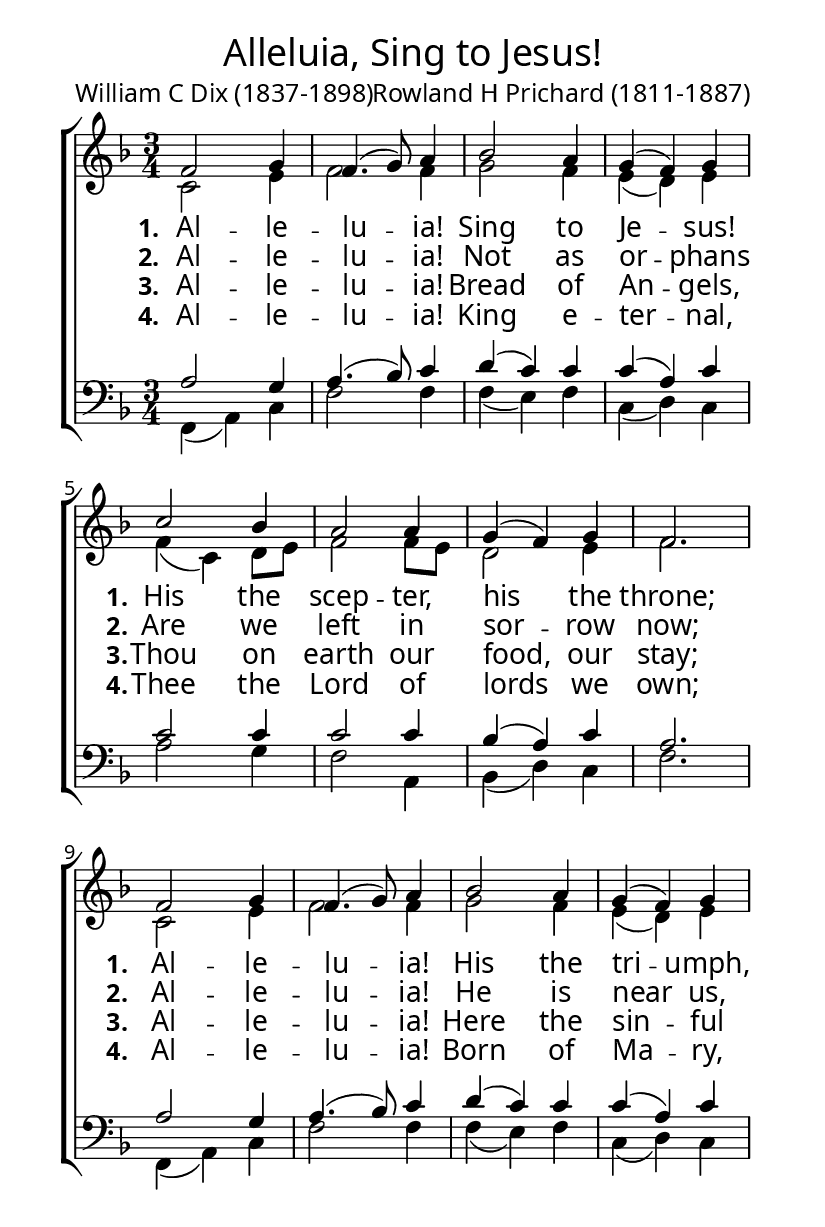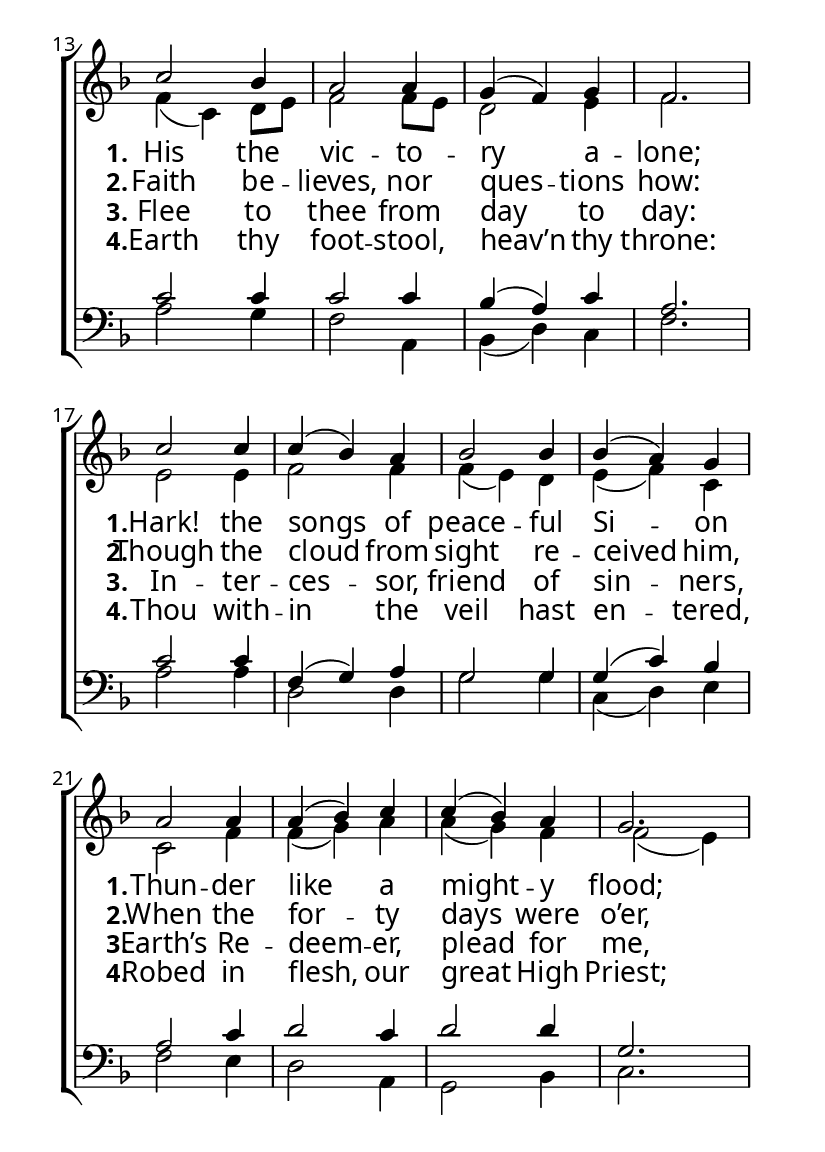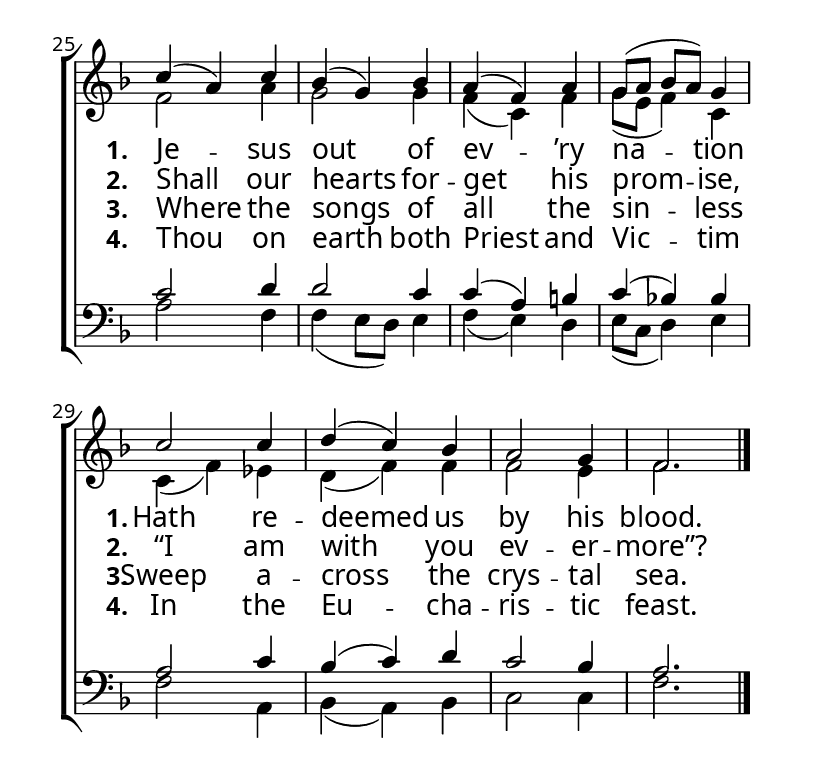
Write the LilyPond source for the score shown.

\version "2.14.2"
%\include "../util.ly"
\include "inc-header.ly"
\header {
  title = \markup{\override #'(font-name . "Garamond Premr Pro"){ \abs-fontsize #18 "Alleluia, Sing to Jesus!"}}
  composer = \markup"Rowland H Prichard (1811-1887)"
  poet = \markup "William C Dix (1837-1898)"
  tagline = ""
}
global = {
  \key f \major
  \time 3/4
  %\dynamicUp
  %\set crescendoSpanner = #'dashed-line
  %\set midiInstrument = "recorder"
  \autoBeamOff
  \override DynamicTextSpanner #'style = #'none
}

sopMusic = \relative c' {
  f2 g4 | f4.( g8) a4 | bes2 a4 | g( f) g | c2 bes4 | a2 a4 | g( f) g f2. |
  f2 g4 | f4.( g8) a4 | bes2 a4 | g( f) g | c2 bes4 | a2 a4 | g( f) g f2. |
  c'2 c4 | c( bes) a | bes2 bes4 | bes( a) g | a2 a4 | a( bes) c | c( bes) a | g2. |
  c4( a) c | bes( g) bes | a( f) a | g8([ a] bes[ a]) g4 | c2 c4 | d( c) bes | a2 g4 | f2.
  \bar "|."
}
sopWords = \lyricmode {
  \set stanza = "1. " \set shortVocalName = "1. "
  Al -- le -- lu -- ia!
  Sing to Je -- sus!
  His the scep -- ter, his the throne;
  Al -- le -- lu -- ia!
  His the tri -- umph,
  His the vic -- to -- ry a -- lone;
  Hark! the songs of peace -- ful Si -- on
  Thun -- der like a might -- y flood;
  Je -- sus out of ev -- ’ry na -- tion
  Hath re -- deemed us by his blood.
}

sopWordsII = \lyricmode {
  \set stanza = "2. " \set shortVocalName = "2. "
  Al -- le -- lu -- ia!
  Not as or -- phans
  Are we left in sor -- row now;
  Al -- le -- lu -- ia!
  He is near us,
  Faith be -- lieves, nor ques -- tions how:
  Though the cloud from sight re -- ceived him,
  When the for -- ty days were o’er,
  Shall our hearts for -- get his prom -- ise,
  “I am with you ev -- er -- more”?
}

sopWordsIII = \lyricmode {
  \set stanza = "3. " \set shortVocalName = "3. "
  Al -- le -- lu -- ia!
  Bread of An -- gels,
  Thou on earth our food, our stay;
  Al -- le -- lu -- ia!
  Here the sin -- ful
  Flee to thee from day to day:
  In -- ter -- ces -- sor, friend of sin -- ners,
  Earth’s Re -- deem -- er, plead for me,
  Where the songs of all the sin -- less
  Sweep a -- cross the crys -- tal sea.
}

sopWordsIV = \lyricmode {
  \set stanza = "4. " \set shortVocalName = "4. "
  Al -- le -- lu -- ia!
  King e -- ter -- nal,
  Thee the Lord of lords we own;
  Al -- le -- lu -- ia!
  Born of Ma -- ry,
  Earth thy foot -- stool, heav’n thy throne:
  Thou with -- in the veil hast en -- tered,
  Robed in flesh, our great High Priest;
  Thou on earth both Priest and Vic -- tim
  In the Eu -- cha -- ris -- tic feast.
}

altoMusic = \relative c' {
  c2 e4 | f2 f4 | g2 f4 | e( d) e | f( c) d8[ e] | f2 f8[ e] | d2 e4 | f2. |
  c2 e4 | f2 f4 | g2 f4 | e( d) e | f( c) d8[ e] | f2 f8[ e] | d2 e4 | f2. |
  e2 e4 | f2 f4 | f( e) d | e( f) c | c2 f4 | f( g) a | a( g) f | f2( e4) |
  f2 a4 | g2 g4 | f( c) f | g8([ e] f4) c | c( f) ees | d( f) f | f2 e4 | f2.
  \bar "|."
}
tenorMusic = \relative c' {
  a2 g4 | a4.( bes8) c4 | d( c) c | c( a) c | c2 c4 | c2 c4 | bes( a) c | a2. |
  a2 g4 | a4.( bes8) c4 | d( c) c | c( a) c | c2 c4 | c2 c4 | bes( a) c | a2. |
  c2 c4 | f,( g) a | g2 g4 | g( c) bes | a2 c4 | d2 c4 | d2 d4 | g,2. |
  c2 d4 | d2 c4 | c( a) b | c( bes!) bes | a2 c4 | bes( c) d | c2 bes4 | a2.
  \bar "|."
}

bassMusic = \relative c, {
  f4( a) c | f2 f4 | f( e) f | c( d) c | a'2 g4 | f2 a,4 | bes( d) c | f2. |
  f,4( a) c | f2 f4 | f( e) f | c( d) c | a'2 g4 | f2 a,4 | bes( d) c | f2. |
  a2 a4 | d,2 d4 | g2 g4 | c,( d) e | f2 e4 | d2 a4 | g2 bes4 | c2. |
  a'2 f4 | f( e8[ d]) e4 | f( e) d | e8([ c] d4) e | f2 a,4 | bes( a) bes | c2 c4 | f2.
  \bar "|."
}
\score {
<<
   \new ChoirStaff <<
    \new Staff = women <<
      \new Voice = "sopranos" { \voiceOne << \global \sopMusic >> }
      \new Voice = "altos" { \voiceTwo << \global \altoMusic >> }
    >>
    \new Lyrics = "altos"  \lyricsto "sopranos" \sopWords
    \new Lyrics = "altosII"  \lyricsto "sopranos" \sopWordsII
    \new Lyrics = "altosIII"  \lyricsto "sopranos" \sopWordsIII
    \new Lyrics = "altosIV"  \lyricsto "sopranos" \sopWordsIV
   \new Staff = men <<
      \clef bass
      \new Voice = "tenors" { \voiceOne << \global \tenorMusic >> }
      \new Voice = "basses" { \voiceTwo << \global \bassMusic >> }
    >>
  >>
%    \new PianoStaff << \new Staff { \new Voice { \pianoRH } } \new Staff { \clef "bass" \pianoLH } >>
  >>
  \midi {
    \tempo 4 = 90
    \set Staff.midiInstrument = "flute"
  
    \context {
      \Voice
      \remove "Dynamic_performer"
    }
  }
  \layout {
    \context {
      \Lyrics
      % \override LyricText #'font-size = #1.3
      % \override VerticalAxisGroup #'staff-affinity = #0
      % \override LyricText #'X-offset = #center-on-word
    }
    \context {
      \Score
      % \override SpacingSpanner #'base-shortest-duration = #(ly:make-moment 1 8)
      % \override SpacingSpanner #'common-shortest-duration = #(ly:make-moment 1 4)
    }
    \context {
      % Remove all empty staves
      \Staff \RemoveEmptyStaves \override VerticalAxisGroup #'remove-first = ##t
      
      \override VerticalAxisGroup #'staff-staff-spacing =
      #'((basic-distance . 0)
         (minimum-distance . 0)
         (padding . -1)
         (stretchability . 2))
    }
  }
}
